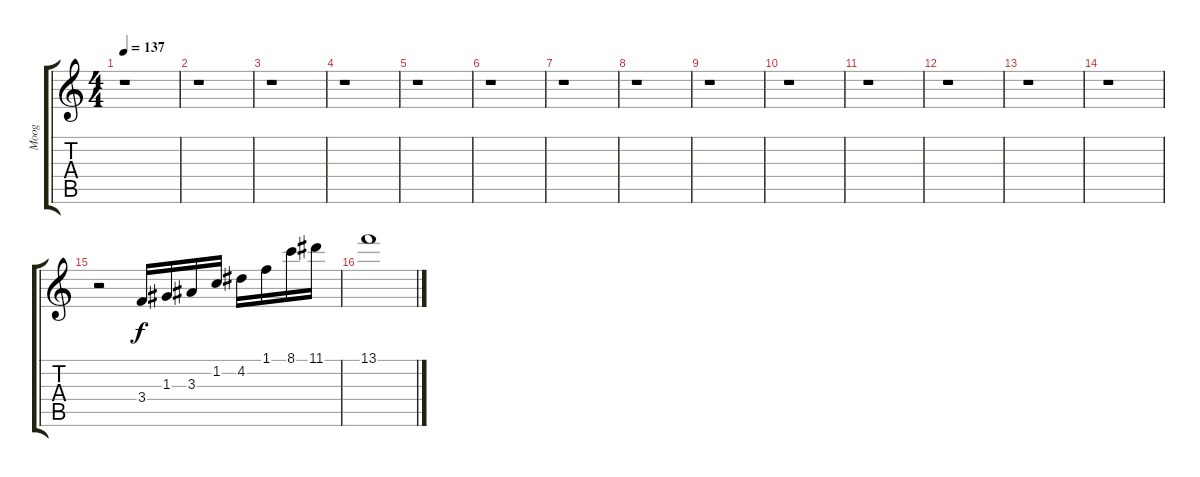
\track ("Moog" "Moog") {instrument distortionguitar}
\staff {score tabs}
\tuning (E4 B3 G3 D3 A2 E2) {hide}
\ts (4 4)
\tempo 137
\clef g2
\ks c
r.1{dy f} |
r.1 |
r.1 |
r.1 |
r.1 |
r.1 |
r.1 |
r.1 |
r.1 |
r.1 |
r.1 |
r.1 |
r.1 |
r.1 |
r.2 3.4.16{volume 16 balance 8} 1.3.16 3.3.16 1.2.16 4.2.16 1.1.16 8.1.16 11.1.16 |
13.1.1
